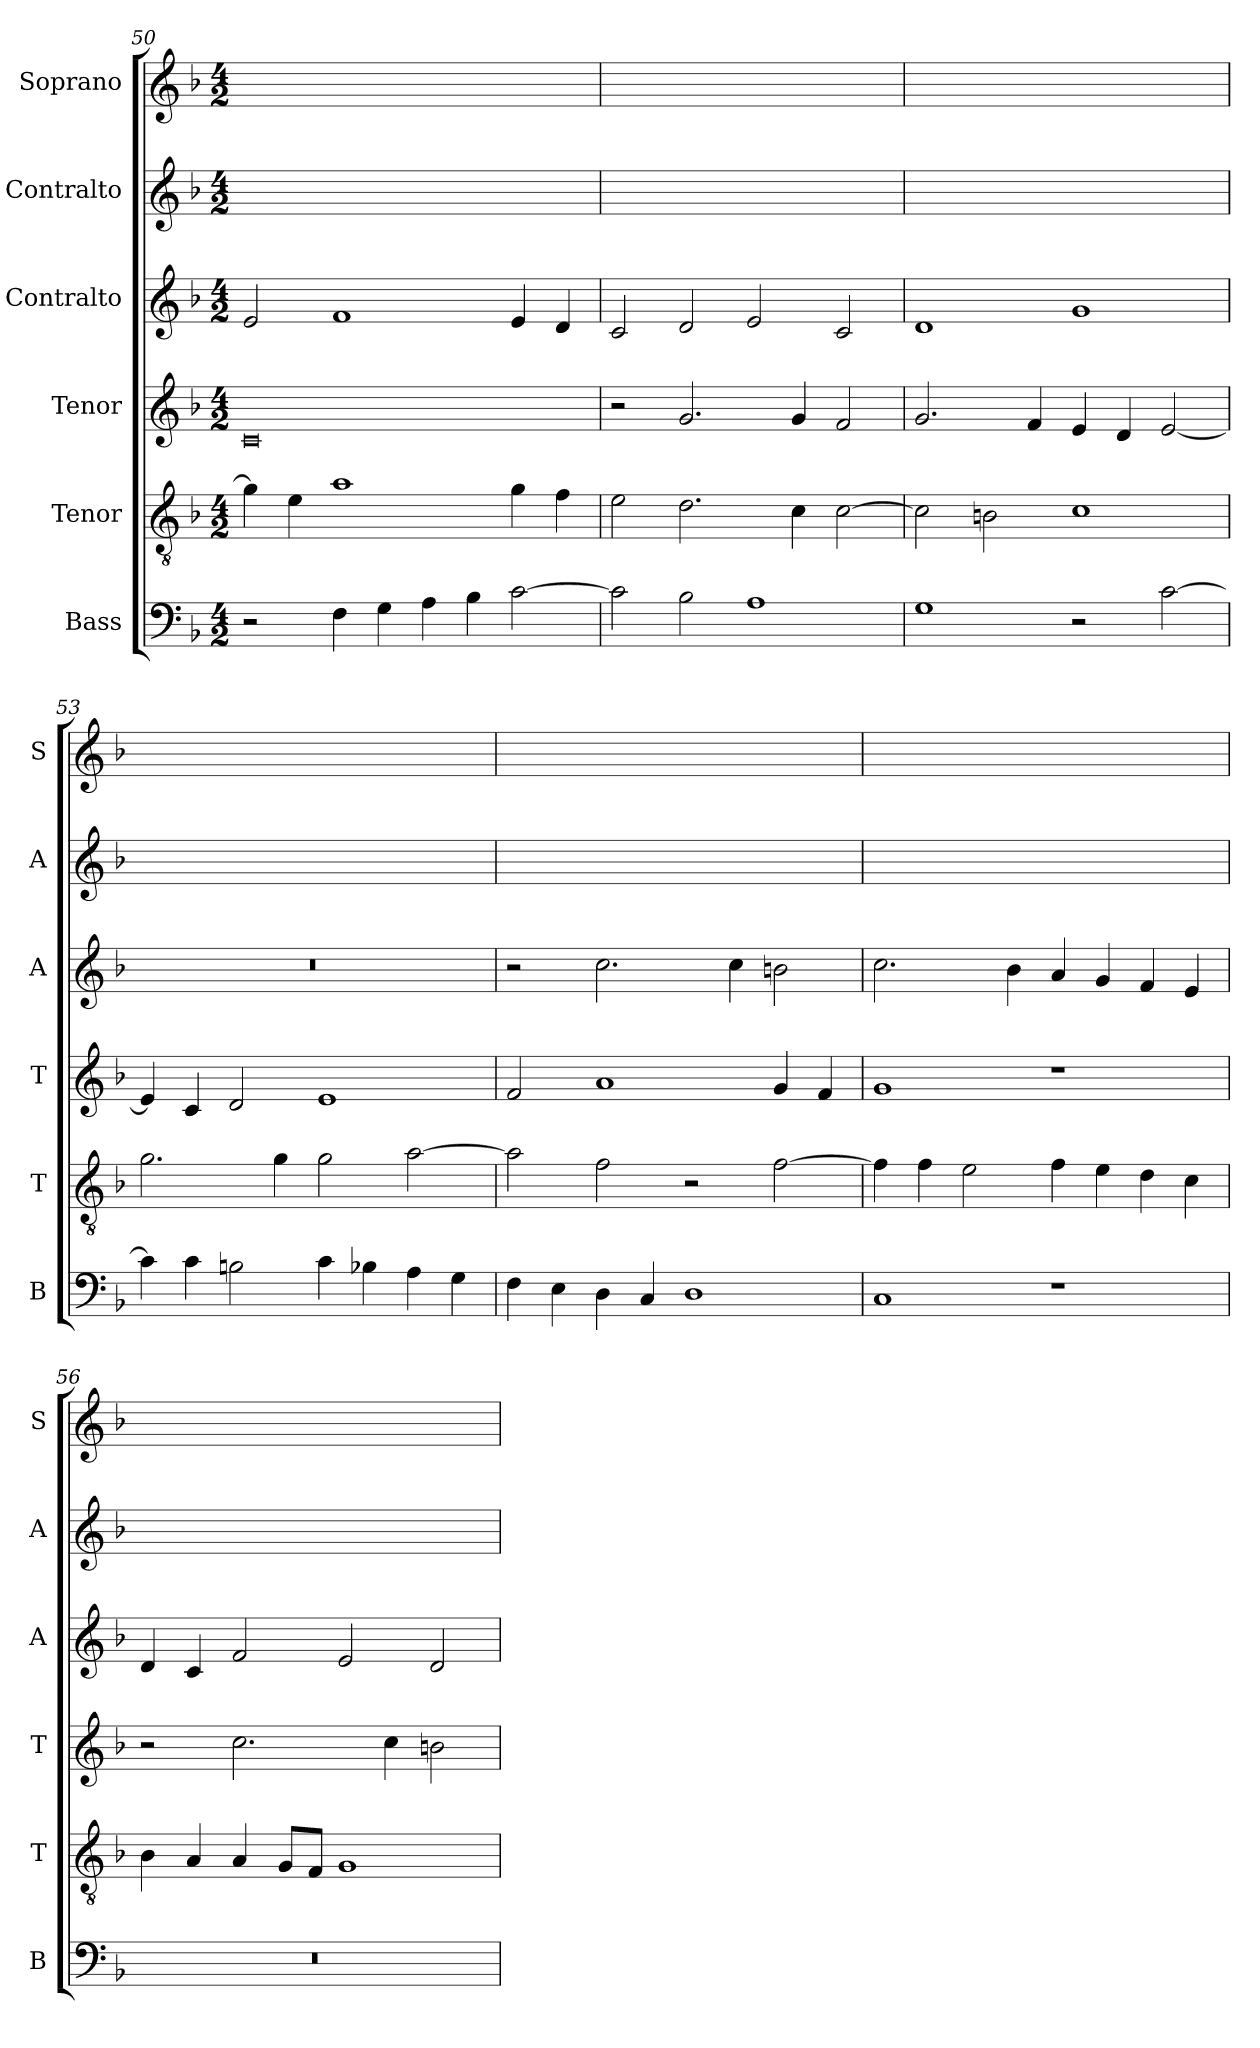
**kern	**kern	**kern	**kern	**kern	**kern
*part6	*part5	*part4	*part3	*part2	*part1
*staff6	*staff5	*staff4	*staff3	*staff2	*staff1
*I"Bass	*I"Tenor	*I"Tenor	*I"Contralto	*I"Contralto	*I"Soprano
*I'B	*I'T	*I'T	*I'A	*I'A	*I'S
*clefF4	*clefGv2	*clefG2	*clefG2	*clefG2	*clefG2
*k[b-]	*k[b-]	*k[b-]	*k[b-]	*k[b-]	*k[b-]
*F:ion	*F:ion	*F:ion	*F:ion	*F:ion	*F:ion
*M4/2	*M4/2	*M4/2	*M4/2	*M4/2	*M4/2
=50	=50	=50	=50	=50	=50
2r	4g]	0c	2e	0ryy	0ryy
.	4e	.	.	.	.
4F	1a	.	1f	.	.
4G	.	.	.	.	.
4A	.	.	.	.	.
4B-	.	.	.	.	.
[2c	4g	.	4e	.	.
.	4f	.	4d	.	.
=51	=51	=51	=51	=51	=51
2c]	2e	2r	2c	0ryy	0ryy
2B-	2.d	2.g	2d	.	.
1A	.	.	2e	.	.
.	4c	4g	.	.	.
.	[2c	2f	2c	.	.
=52	=52	=52	=52	=52	=52
1G	2c]	2.g	1d	0ryy	0ryy
.	2Bn	.	.	.	.
.	.	4f	.	.	.
2r	1c	4e	1g	.	.
.	.	4d	.	.	.
[2c	.	[2e	.	.	.
=53	=53	=53	=53	=53	=53
4c]	2.g	4e]	0r	0ryy	0ryy
4c	.	4c	.	.	.
2Bn	.	2d	.	.	.
.	4g	.	.	.	.
4c	2g	1e	.	.	.
4B-X	.	.	.	.	.
4A	[2a	.	.	.	.
4G	.	.	.	.	.
=54	=54	=54	=54	=54	=54
4F	2a]	2f	2r	0ryy	0ryy
4E	.	.	.	.	.
4D	2f	1a	2.cc	.	.
4C	.	.	.	.	.
1D	2r	.	.	.	.
.	.	.	4cc	.	.
.	[2f	4g	2bn	.	.
.	.	4f	.	.	.
=55	=55	=55	=55	=55	=55
1C	4f]	1g	2.cc	0ryy	0ryy
.	4f	.	.	.	.
.	2e	.	.	.	.
.	.	.	4b-	.	.
1r	4f	1r	4a	.	.
.	4e	.	4g	.	.
.	4d	.	4f	.	.
.	4c	.	4e	.	.
=56	=56	=56	=56	=56	=56
0r	4B-	2r	4d	0ryy	0ryy
.	4A	.	4c	.	.
.	4A	2.cc	2f	.	.
.	8G/L	.	.	.	.
.	8F/J	.	.	.	.
.	1G	.	2e	.	.
.	.	4cc	.	.	.
.	.	2bn	2d	.	.
=	=	=	=	=	=
*-	*-	*-	*-	*-	*-
